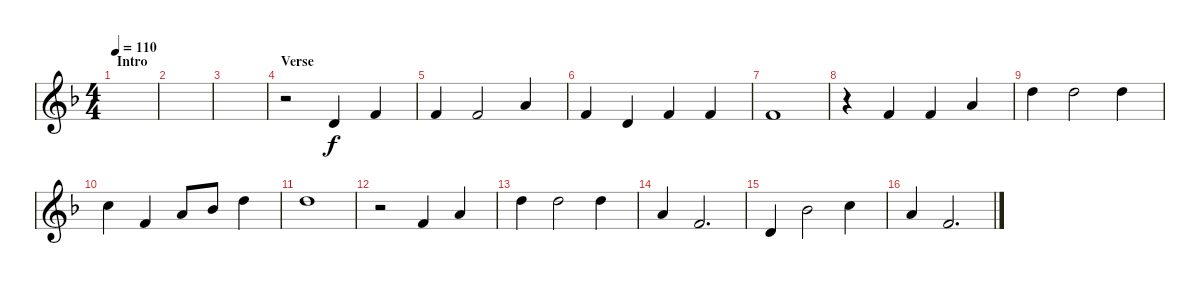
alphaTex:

\defaultSystemsLayout 4
\bracketExtendMode groupsimilarinstruments
\singleTrackTrackNamePolicy hidden
\firstSystemTrackNameOrientation horizontal
\otherSystemsTrackNameOrientation horizontal
\track ("Voice 2" "Voice 2") {instrument acousticguitarsteel}
\staff {score}
\tuning (E4 B3 G3 D3 A2 E2)
\ts (4 4)
\section ("" "Intro")
\tempo 110
\clef g2
\scale
0.51004
\ks f
|
\scale
0.24498 |
\scale
0.24498 |
\section ("" "Verse")
\scale
0.333333 r.2 0.4.4 3.4.4 |
\scale
0.333333 3.4.4 3.4.2 2.3.4 |
\scale
0.333333 3.4.4 0.4.4 3.4.4 3.4.4 |
\scale
0.333333 3.4.1 |
\scale
0.333333 r.4 3.4.4 3.4.4 2.3.4 |
\scale
0.333333 3.2.4 3.2.2 3.2.4 |
\scale
0.333333 1.2.4 3.4.4 2.3.8 3.3.8 3.2.4 |
\scale
0.333333 3.2.1 |
\scale
0.333333 r.2 3.4.4 2.3.4 |
\scale
0.333333 3.2.4 3.2.2 3.2.4 |
\scale
0.333333 2.3.4 3.4.2{d} |
\scale
0.333333 0.4.4 3.3.2 1.2.4 |
\scale
0.333333 2.3.4 3.4.2{d}
